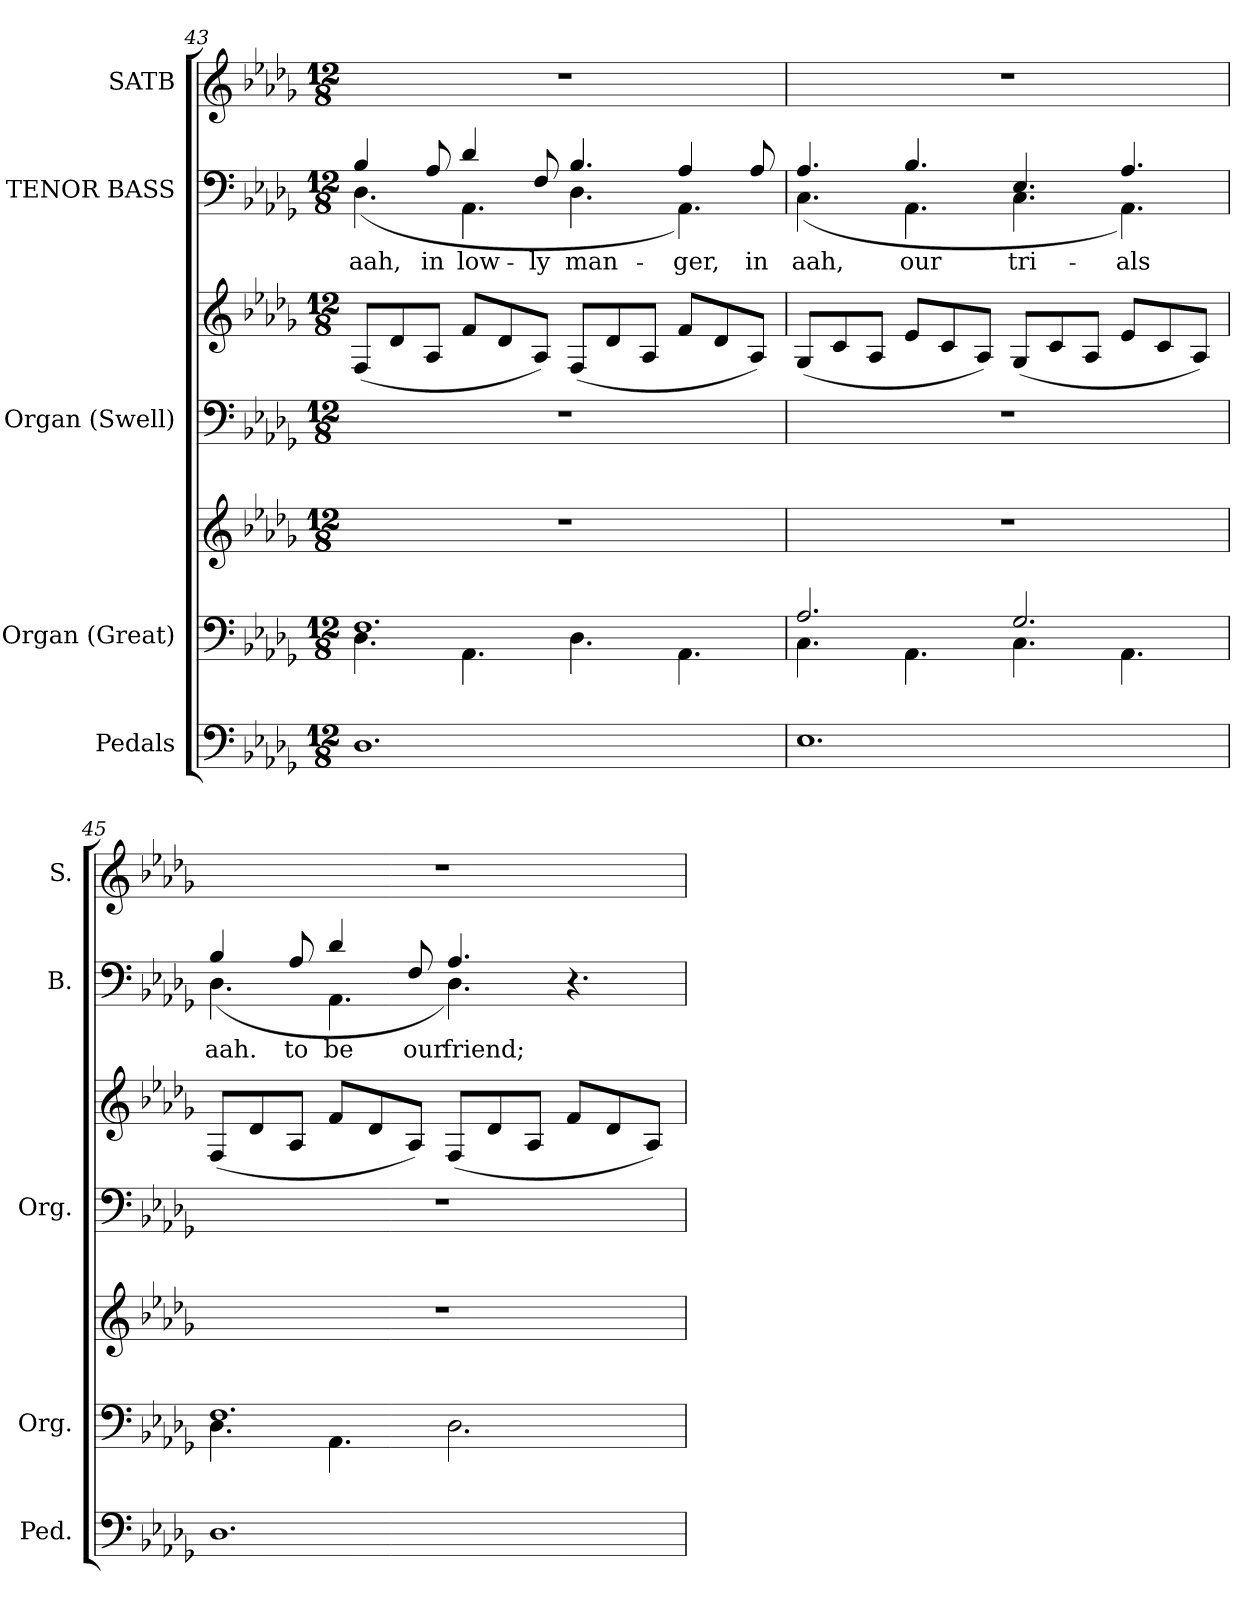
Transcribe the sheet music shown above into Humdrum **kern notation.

**kern	**kern	**kern	**kern	**kern	**kern	**text	**kern
*part5	*part4	*part4	*part3	*part3	*part2	*part2	*part1
*staff7	*staff6	*staff5	*staff4	*staff3	*staff2	*staff2	*staff1
*I"Pedals	*I"Organ (Great)	*	*I"Organ (Swell)	*	*I"TENOR BASS	*	*I"SATB
*I'Ped.	*I'Org.	*	*I'Org.	*	*I'B.	*	*I'S.
!!LO:PB:g=z
*clefF4	*clefF4	*clefG2	*clefF4	*clefG2	*clefF4	*	*clefG2
*k[b-e-a-d-g-]	*k[b-e-a-d-g-]	*k[b-e-a-d-g-]	*k[b-e-a-d-g-]	*k[b-e-a-d-g-]	*k[b-e-a-d-g-]	*	*k[b-e-a-d-g-]
*D-:	*D-:	*D-:	*D-:	*D-:	*D-:	*	*D-:
*M12/8	*M12/8	*M12/8	*M12/8	*M12/8	*M12/8	*	*M12/8
=43	=43	=43	=43	=43	=43	=43	=43
*	*^	*	*	*	*	*	*
!	!	!	!LO:N:vis=1	!LO:N:vis=1	!	!	!	!
!	!	!	!	!	!	!	!LO:LY:a:color=#000000	!
*	*	*	*	*	*	*^	*	*
!	!	!	!	!	!	!	!	!LO:LY:b:color=#000000	!LO:N:vis=1
1.D-i	1.Fi	4.D-i\	1.r	1.r	(8Fi/L	4B-i/	(4.D-i\	aah,	1.r
.	.	.	.	.	8d-i/	.	.	.	.
!	!	!	!	!	!	!	!	!LO:LY:a:color=#000000	!
.	.	.	.	.	8A-i/J	8A-i/	.	in	.
!	!	!	!	!	!	!	!	!LO:LY:a:color=#000000	!
.	.	4.AA-i\	.	.	8fi/L	4d-i/	4.AA-i\	low-	.
.	.	.	.	.	8d-i/	.	.	.	.
!	!	!	!	!	!	!	!	!LO:LY:a:color=#000000	!
.	.	.	.	.	8A-i/J)	8Fi/	.	-ly	.
!	!	!	!	!	!	!	!	!LO:LY:a:color=#000000	!
.	.	4.D-i\	.	.	(8Fi/L	4.B-i/	4.D-i\	man-	.
.	.	.	.	.	8d-i/	.	.	.	.
.	.	.	.	.	8A-i/J	.	.	.	.
!	!	!	!	!	!	!	!	!LO:LY:a:color=#000000	!
.	.	4.AA-i\	.	.	8fi/L	4A-i/	4.AA-i\)	-ger,	.
.	.	.	.	.	8d-i/	.	.	.	.
!	!	!	!	!	!	!	!	!LO:LY:a:color=#000000	!
.	.	.	.	.	8A-i/J)	8A-i/	.	in	.
=44	=44	=44	=44	=44	=44	=44	=44	=44	=44
!	!	!	!LO:N:vis=1	!LO:N:vis=1	!	!	!	!	!
!	!	!	!	!	!	!	!	!LO:LY:a:color=#000000	!
!	!	!	!	!	!	!	!	!LO:LY:b:color=#000000	!LO:N:vis=1
1.E-i	2.A-i/	4.Ci\	1.r	1.r	(8G-i/L	4.A-i/	(4.Ci\	aah,	1.r
.	.	.	.	.	8ci/	.	.	.	.
.	.	.	.	.	8A-i/J	.	.	.	.
!	!	!	!	!	!	!	!	!LO:LY:a:color=#000000	!
.	.	4.AA-i\	.	.	8e-i/L	4.B-i/	4.AA-i\	our	.
.	.	.	.	.	8ci/	.	.	.	.
.	.	.	.	.	8A-i/J)	.	.	.	.
!	!	!	!	!	!	!	!	!LO:LY:a:color=#000000	!
.	2.G-i/	4.Ci\	.	.	(8G-i/L	4.E-i/	4.Ci\	tri-	.
.	.	.	.	.	8ci/	.	.	.	.
.	.	.	.	.	8A-i/J	.	.	.	.
!	!	!	!	!	!	!	!	!LO:LY:a:color=#000000	!
.	.	4.AA-i\	.	.	8e-i/L	4.A-i/	4.AA-i\)	-als	.
.	.	.	.	.	8ci/	.	.	.	.
.	.	.	.	.	8A-i/J)	.	.	.	.
=45	=45	=45	=45	=45	=45	=45	=45	=45	=45
!	!	!	!LO:N:vis=1	!LO:N:vis=1	!	!	!	!	!
!	!	!	!	!	!	!	!	!LO:LY:a:color=#000000	!
!	!	!	!	!	!	!	!	!LO:LY:b:color=#000000	!LO:N:vis=1
1.D-i	1.Fi	4.D-i\	1.r	1.r	(8Fi/L	4B-i/	(4.D-i\	aah.	1.r
.	.	.	.	.	8d-i/	.	.	.	.
!	!	!	!	!	!	!	!	!LO:LY:a:color=#000000	!
.	.	.	.	.	8A-i/J	8A-i/	.	to	.
!	!	!	!	!	!	!	!	!LO:LY:a:color=#000000	!
.	.	4.AA-i\	.	.	8fi/L	4d-i/	4.AA-i\	be	.
.	.	.	.	.	8d-i/	.	.	.	.
!	!	!	!	!	!	!	!	!LO:LY:a:color=#000000	!
.	.	.	.	.	8A-i/J)	8Fi/	.	our	.
!	!	!	!	!	!	!	!	!LO:LY:a:color=#000000	!
.	.	2.D-i\	.	.	(8Fi/L	4.A-i/	4.D-i\)	friend;	.
.	.	.	.	.	8d-i/	.	.	.	.
.	.	.	.	.	8A-i/J	.	.	.	.
.	.	.	.	.	8fi/L	4.r	4.ryy	.	.
.	.	.	.	.	8d-i/	.	.	.	.
.	.	.	.	.	8A-i/J)	.	.	.	.
*	*v	*v	*	*	*	*v	*v	*	*
=	=	=	=	=	=	=	=
*-	*-	*-	*-	*-	*-	*-	*-
